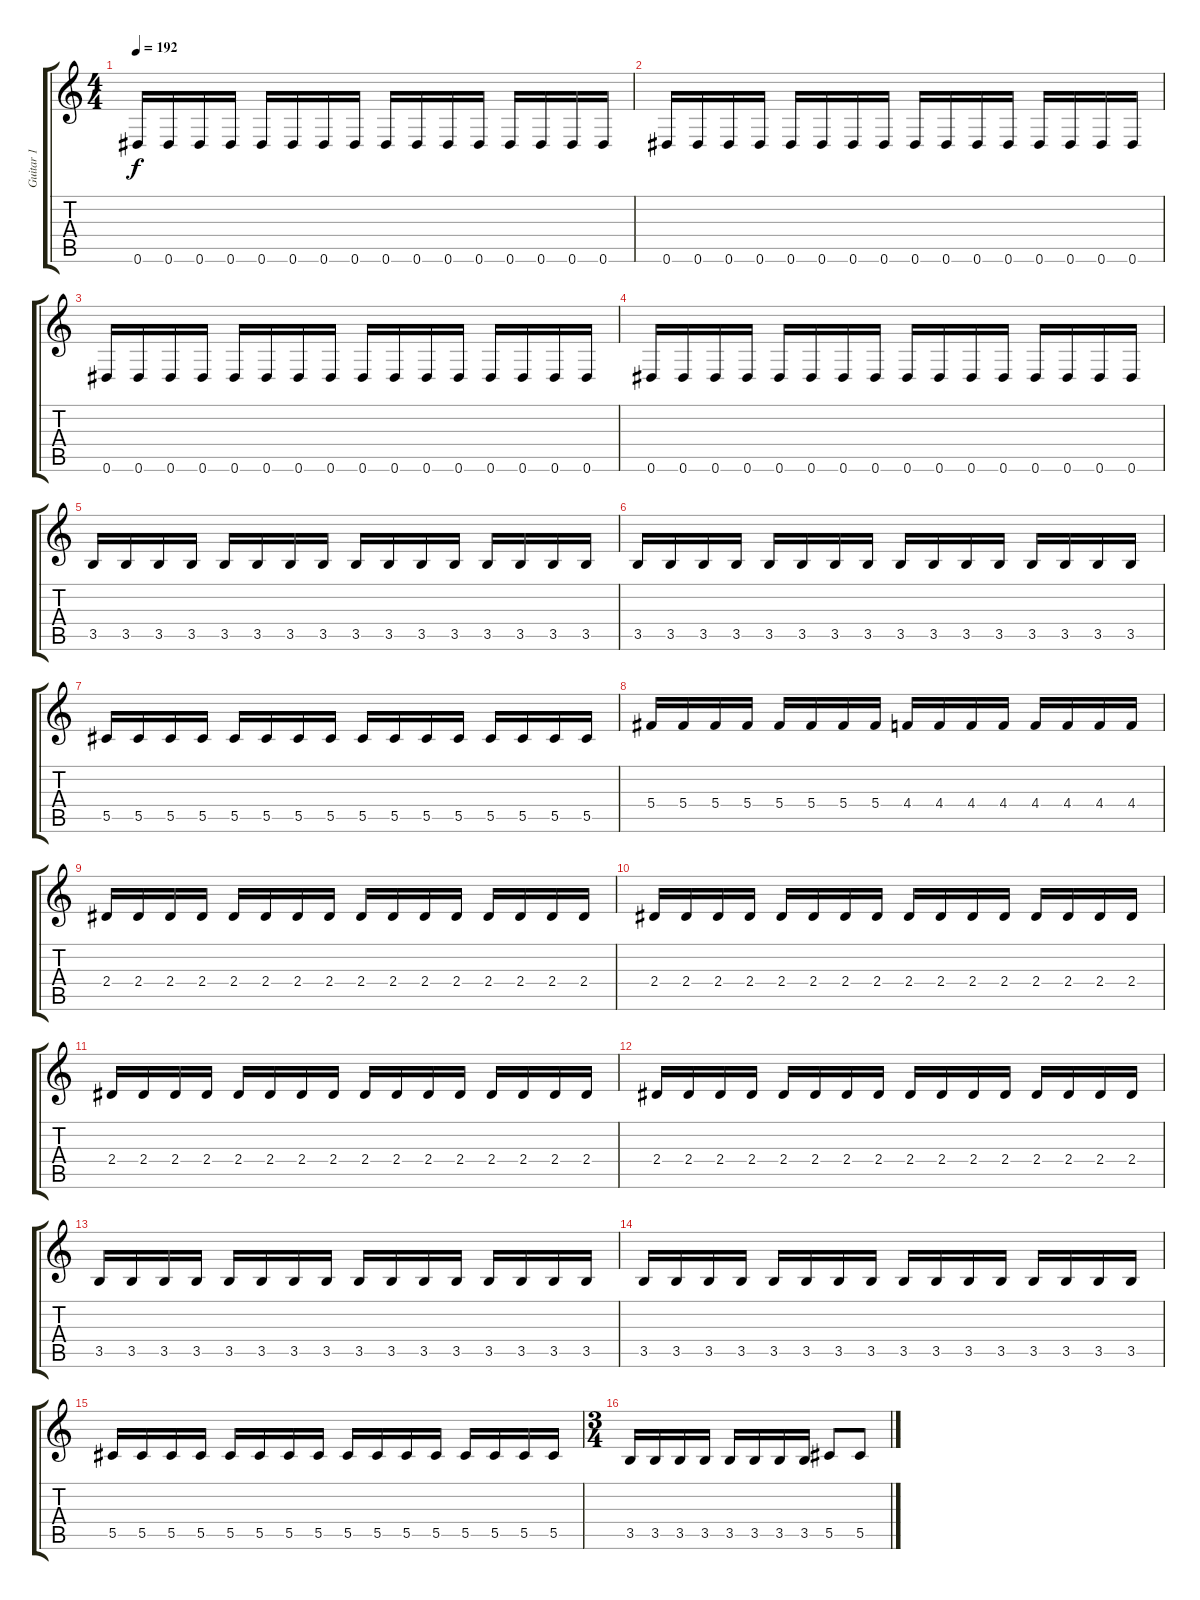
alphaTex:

\track ("Guitar 1" "Guitar 1") {instrument overdrivenguitar}
\staff {score tabs}
\tuning (Eb4 Bb3 Gb3 Db3 Ab2 Eb2) {hide}
\ts (4 4)
\section ("" "")
\tempo 192
\clef g2
\ks c
0.6.16{dy f} 0.6.16 0.6.16 0.6.16 0.6.16 0.6.16 0.6.16 0.6.16 0.6.16 0.6.16 0.6.16 0.6.16 0.6.16 0.6.16 0.6.16 0.6.16 |
0.6.16 0.6.16 0.6.16 0.6.16 0.6.16 0.6.16 0.6.16 0.6.16 0.6.16 0.6.16 0.6.16 0.6.16 0.6.16 0.6.16 0.6.16 0.6.16 |
0.6.16 0.6.16 0.6.16 0.6.16 0.6.16 0.6.16 0.6.16 0.6.16 0.6.16 0.6.16 0.6.16 0.6.16 0.6.16 0.6.16 0.6.16 0.6.16 |
0.6.16 0.6.16 0.6.16 0.6.16 0.6.16 0.6.16 0.6.16 0.6.16 0.6.16 0.6.16 0.6.16 0.6.16 0.6.16 0.6.16 0.6.16 0.6.16 |
3.5.16 3.5.16 3.5.16 3.5.16 3.5.16 3.5.16 3.5.16 3.5.16 3.5.16 3.5.16 3.5.16 3.5.16 3.5.16 3.5.16 3.5.16 3.5.16 |
3.5.16 3.5.16 3.5.16 3.5.16 3.5.16 3.5.16 3.5.16 3.5.16 3.5.16 3.5.16 3.5.16 3.5.16 3.5.16 3.5.16 3.5.16 3.5.16 |
5.5.16 5.5.16 5.5.16 5.5.16 5.5.16 5.5.16 5.5.16 5.5.16 5.5.16 5.5.16 5.5.16 5.5.16 5.5.16 5.5.16 5.5.16 5.5.16 |
5.4.16 5.4.16 5.4.16 5.4.16 5.4.16 5.4.16 5.4.16 5.4.16 4.4.16 4.4.16 4.4.16 4.4.16 4.4.16 4.4.16 4.4.16 4.4.16 |
2.4.16 2.4.16 2.4.16 2.4.16 2.4.16 2.4.16 2.4.16 2.4.16 2.4.16 2.4.16 2.4.16 2.4.16 2.4.16 2.4.16 2.4.16 2.4.16 |
2.4.16 2.4.16 2.4.16 2.4.16 2.4.16 2.4.16 2.4.16 2.4.16 2.4.16 2.4.16 2.4.16 2.4.16 2.4.16 2.4.16 2.4.16 2.4.16 |
2.4.16 2.4.16 2.4.16 2.4.16 2.4.16 2.4.16 2.4.16 2.4.16 2.4.16 2.4.16 2.4.16 2.4.16 2.4.16 2.4.16 2.4.16 2.4.16 |
2.4.16 2.4.16 2.4.16 2.4.16 2.4.16 2.4.16 2.4.16 2.4.16 2.4.16 2.4.16 2.4.16 2.4.16 2.4.16 2.4.16 2.4.16 2.4.16 |
3.5.16 3.5.16 3.5.16 3.5.16 3.5.16 3.5.16 3.5.16 3.5.16 3.5.16 3.5.16 3.5.16 3.5.16 3.5.16 3.5.16 3.5.16 3.5.16 |
3.5.16 3.5.16 3.5.16 3.5.16 3.5.16 3.5.16 3.5.16 3.5.16 3.5.16 3.5.16 3.5.16 3.5.16 3.5.16 3.5.16 3.5.16 3.5.16 |
5.5.16 5.5.16 5.5.16 5.5.16 5.5.16 5.5.16 5.5.16 5.5.16 5.5.16 5.5.16 5.5.16 5.5.16 5.5.16 5.5.16 5.5.16 5.5.16 |
\ts (3 4)
3.5.16 3.5.16 3.5.16 3.5.16 3.5.16 3.5.16 3.5.16 3.5.16 5.5.8 5.5.8
